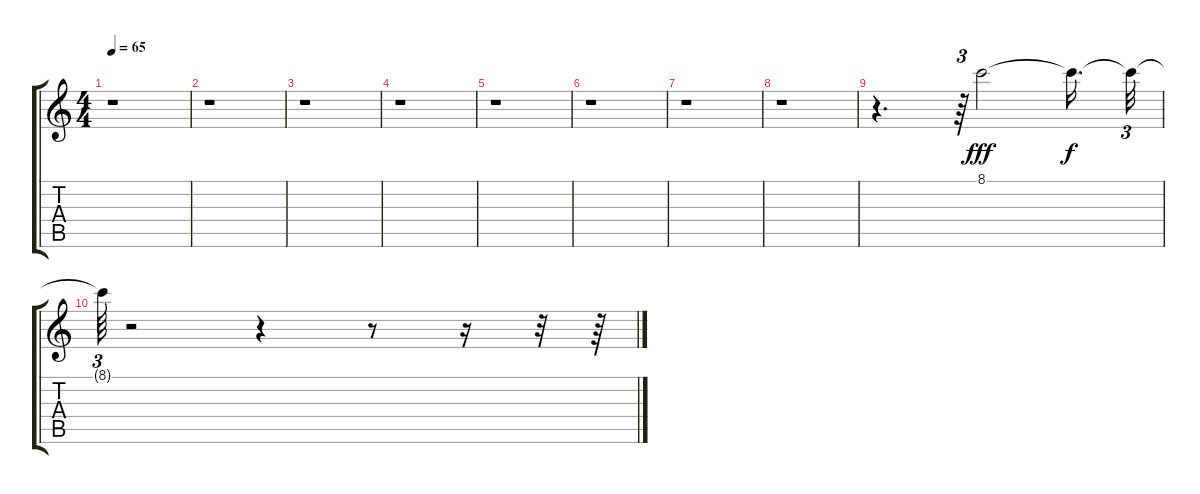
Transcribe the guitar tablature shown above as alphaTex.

\track "" {instrument guitarharmonics}
\staff {score tabs}
\tuning (E4 B3 G3 D3 A2 E2) {hide}
\ts (4 4)
\tempo 65
\clef g2
\ks c
r.1{dy fff} |
r.1 |
r.1 |
r.1 |
r.1 |
r.1 |
r.1 |
r.1 |
r.4{d} r.64{tu (3 2)} 8.1.2 8.1{t}.16{d dy f} 8.1{t}.32{tu (3 2)} |
8.1{t}.64{tu (3 2)} r.2 r.4 r.8 r.16 r.32 r.64
